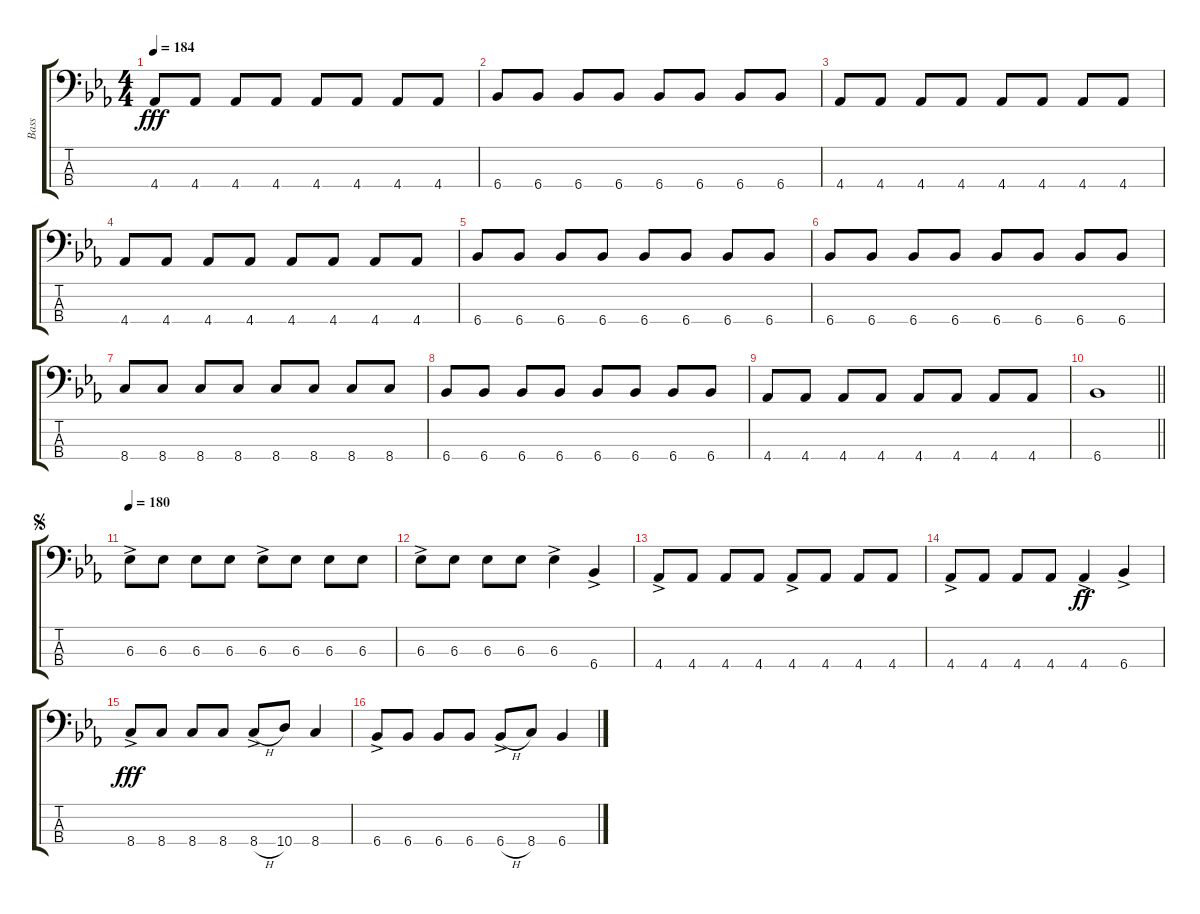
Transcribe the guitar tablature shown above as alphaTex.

\track ("Bass" "Bass") {instrument electricbassfinger}
\staff {score tabs}
\tuning (G2 D2 A1 E1) {hide}
\ts (4 4)
\tempo 184
\clef f4
\ks eb
4.4.8{dy fff} 4.4.8 4.4.8 4.4.8 4.4.8 4.4.8 4.4.8 4.4.8 |
6.4.8 6.4.8 6.4.8 6.4.8 6.4.8 6.4.8 6.4.8 6.4.8 |
4.4.8 4.4.8 4.4.8 4.4.8 4.4.8 4.4.8 4.4.8 4.4.8 |
4.4.8 4.4.8 4.4.8 4.4.8 4.4.8 4.4.8 4.4.8 4.4.8 |
6.4.8 6.4.8 6.4.8 6.4.8 6.4.8 6.4.8 6.4.8 6.4.8 |
6.4.8 6.4.8 6.4.8 6.4.8 6.4.8 6.4.8 6.4.8 6.4.8 |
8.4.8 8.4.8 8.4.8 8.4.8 8.4.8 8.4.8 8.4.8 8.4.8 |
6.4.8 6.4.8 6.4.8 6.4.8 6.4.8 6.4.8 6.4.8 6.4.8 |
4.4.8 4.4.8 4.4.8 4.4.8 4.4.8 4.4.8 4.4.8 4.4.8 |
\barLineRight lightlight
6.4.1 |
\jump segno
\tempo 180
6.3{ac}.8 6.3.8 6.3.8 6.3.8 6.3{ac}.8 6.3.8 6.3.8 6.3.8 |
6.3{ac}.8 6.3.8 6.3.8 6.3.8 6.3{ac}.4 6.4{ac}.4 |
4.4{ac}.8 4.4.8 4.4.8 4.4.8 4.4{ac}.8 4.4.8 4.4.8 4.4.8 |
4.4{ac}.8 4.4.8 4.4.8 4.4.8 4.4{ac}.4{dy ff} 6.4{ac}.4 |
8.4{ac}.8{dy fff} 8.4.8 8.4.8 8.4.8 8.4{h ac}.8 10.4.8 8.4.4 |
6.4{ac}.8 6.4.8 6.4.8 6.4.8 6.4{h ac}.8 8.4.8 6.4.4
